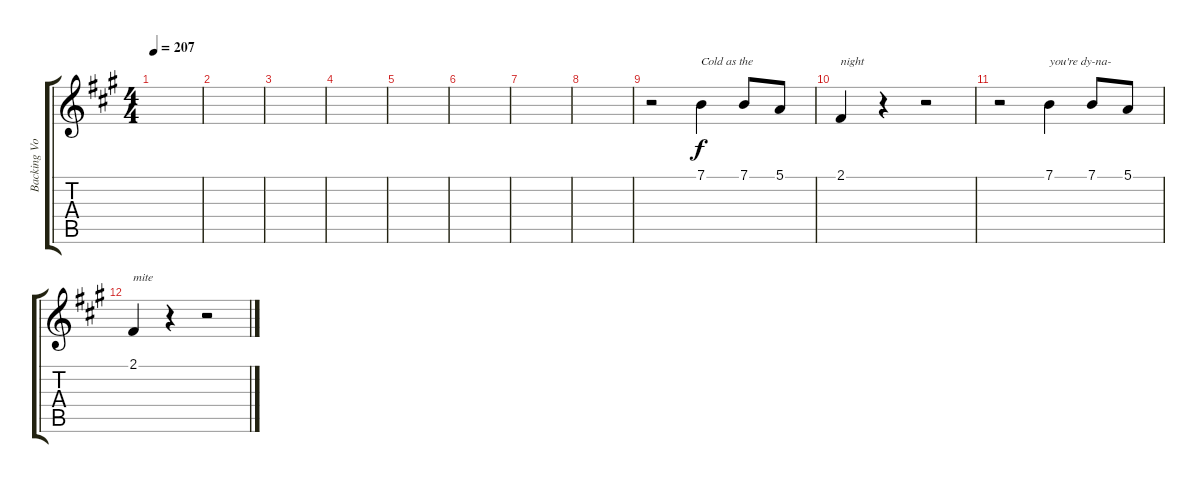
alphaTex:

\track ("Backing Vocals" "Backing Vo") {instrument lead5charang}
\staff {score tabs}
\tuning (E4 B3 G3 D3 A2 E2) {hide}
\ts (4 4)
\tempo 207
\clef g2
\ks a
|
|
|
|
|
|
|
|
r.2 7.1.4{txt "Cold as the"} 7.1.8 5.1.8 |
2.1.4{txt "night"} r.4 r.2 |
r.2 7.1.4{txt "you're dy-na-"} 7.1.8 5.1.8 |
2.1.4{txt "mite"} r.4 r.2
